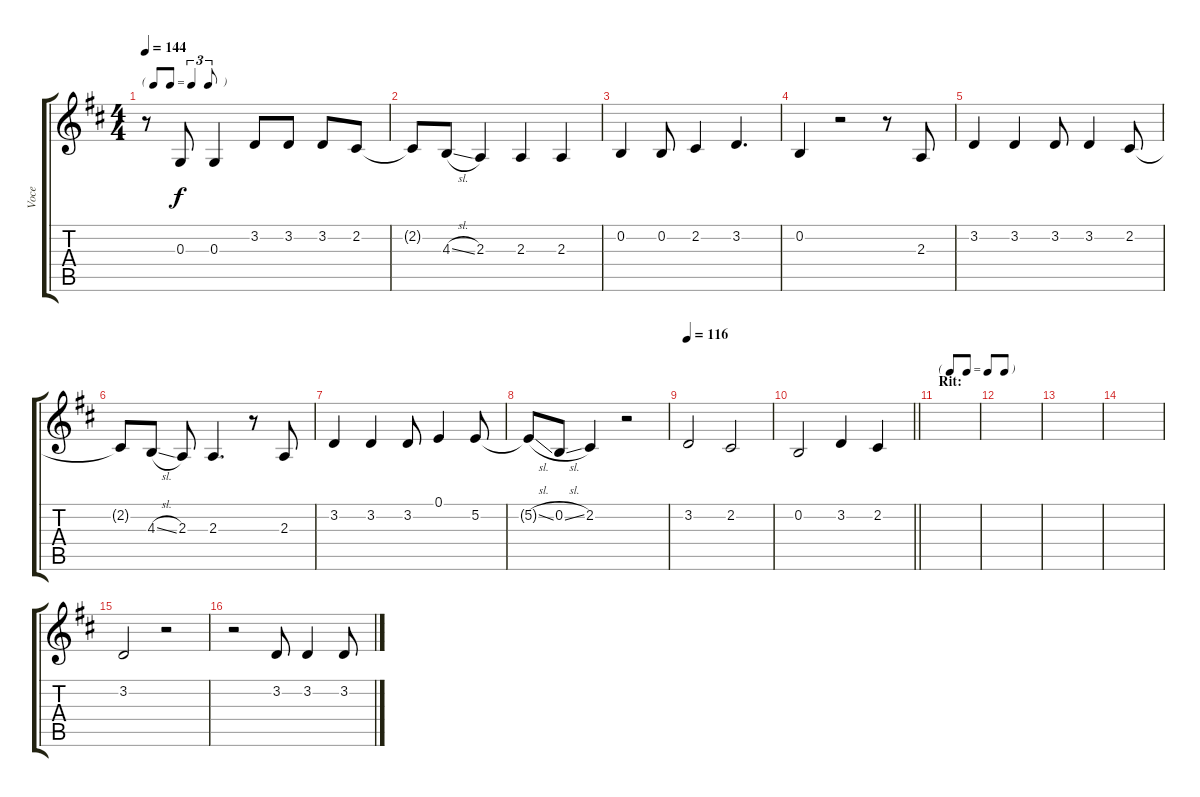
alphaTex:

\track ("Voce" "Voce") {instrument clarinet}
\staff {score tabs}
\tuning (E4 B3 G3 D3 A2 E2) {hide}
\ts (4 4)
\tf triplet8th
\tempo 144
\clef g2
\ks d
r.8{dy f} 0.3.8 0.3.4 3.2.8 3.2.8 3.2.8 2.2.8 |
2.2{t}.8 4.3{sl}.8 2.3.4 2.3.4 2.3.4 |
0.2.4 0.2.8 2.2.4 3.2.4{d} |
0.2.4 r.2 r.8 2.3.8 |
3.2.4 3.2.4 3.2.8 3.2.4 2.2.8 |
2.2{t}.8 4.3{sl}.8 2.3.8 2.3.4{d} r.8 2.3.8 |
3.2.4 3.2.4 3.2.8 0.1.4 5.2.8 |
5.2{sl t}.8 0.2{sl}.8 2.2.4 r.2 |
\tempo 116
3.2.2 2.2.2 |
\barLineRight lightlight
0.2.2 3.2.4 2.2.4 |
\tf none
\section ("" "Rit:")
|
|
|
|
3.2.2 r.2 |
r.2 3.2.8 3.2.4 3.2.8
